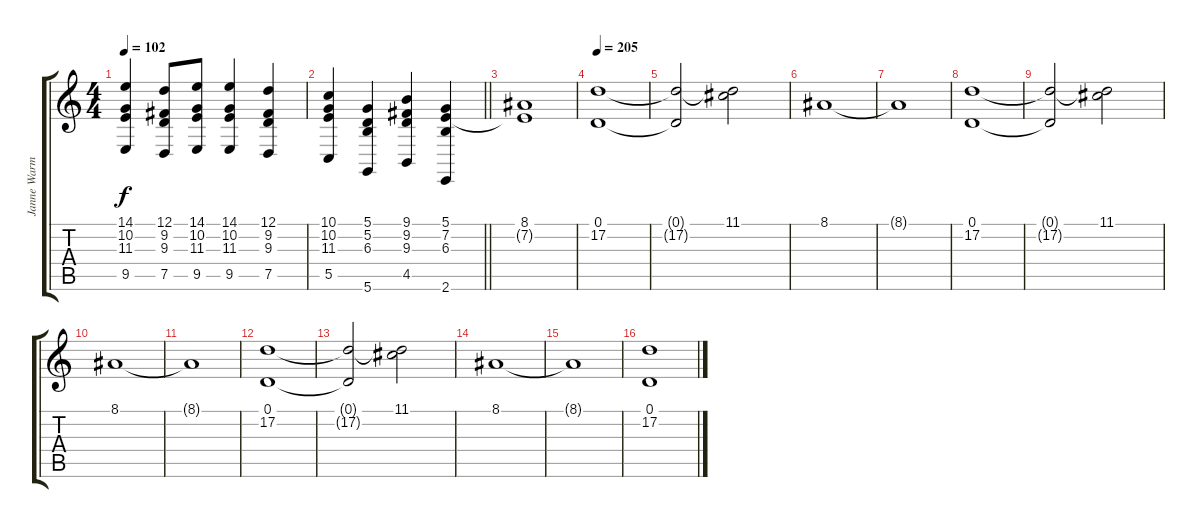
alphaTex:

\track ("Janne Warman Lead" "Janne Warm") {instrument lead2sawtooth}
\staff {score tabs}
\tuning (D4 A3 F3 C3 G2 D2) {hide}
\ts (4 4)
\tempo 102
\clef g2
\ks c
(14.1 10.2 11.3 9.5).4{dy f volume 13 instrument drawbarorgan} (12.1 9.2 9.3 7.5).8 (14.1 10.2 11.3 9.5).8 (14.1 10.2 11.3 9.5).4 (12.1 9.2 9.3 7.5).4 |
\barLineRight lightlight
(10.1 10.2 11.3 5.5).4 (5.1 5.2 6.3 5.6).4 (9.1 9.2 9.3 4.5).4 (5.1 7.2 6.3 2.6).4 |
(8.1 7.2{t}).1{instrument synthstrings1} |
\tempo 205
(0.1 17.2).1 |
(0.1{t} 17.2{t}).2 (11.1 17.2{t}).2 |
8.1.1 |
8.1{t}.1 |
(0.1 17.2).1 |
(0.1{t} 17.2{t}).2 (11.1 17.2{t}).2 |
8.1.1 |
8.1{t}.1 |
(0.1 17.2).1 |
(0.1{t} 17.2{t}).2 (11.1 17.2{t}).2 |
8.1.1 |
8.1{t}.1 |
(0.1 17.2).1
